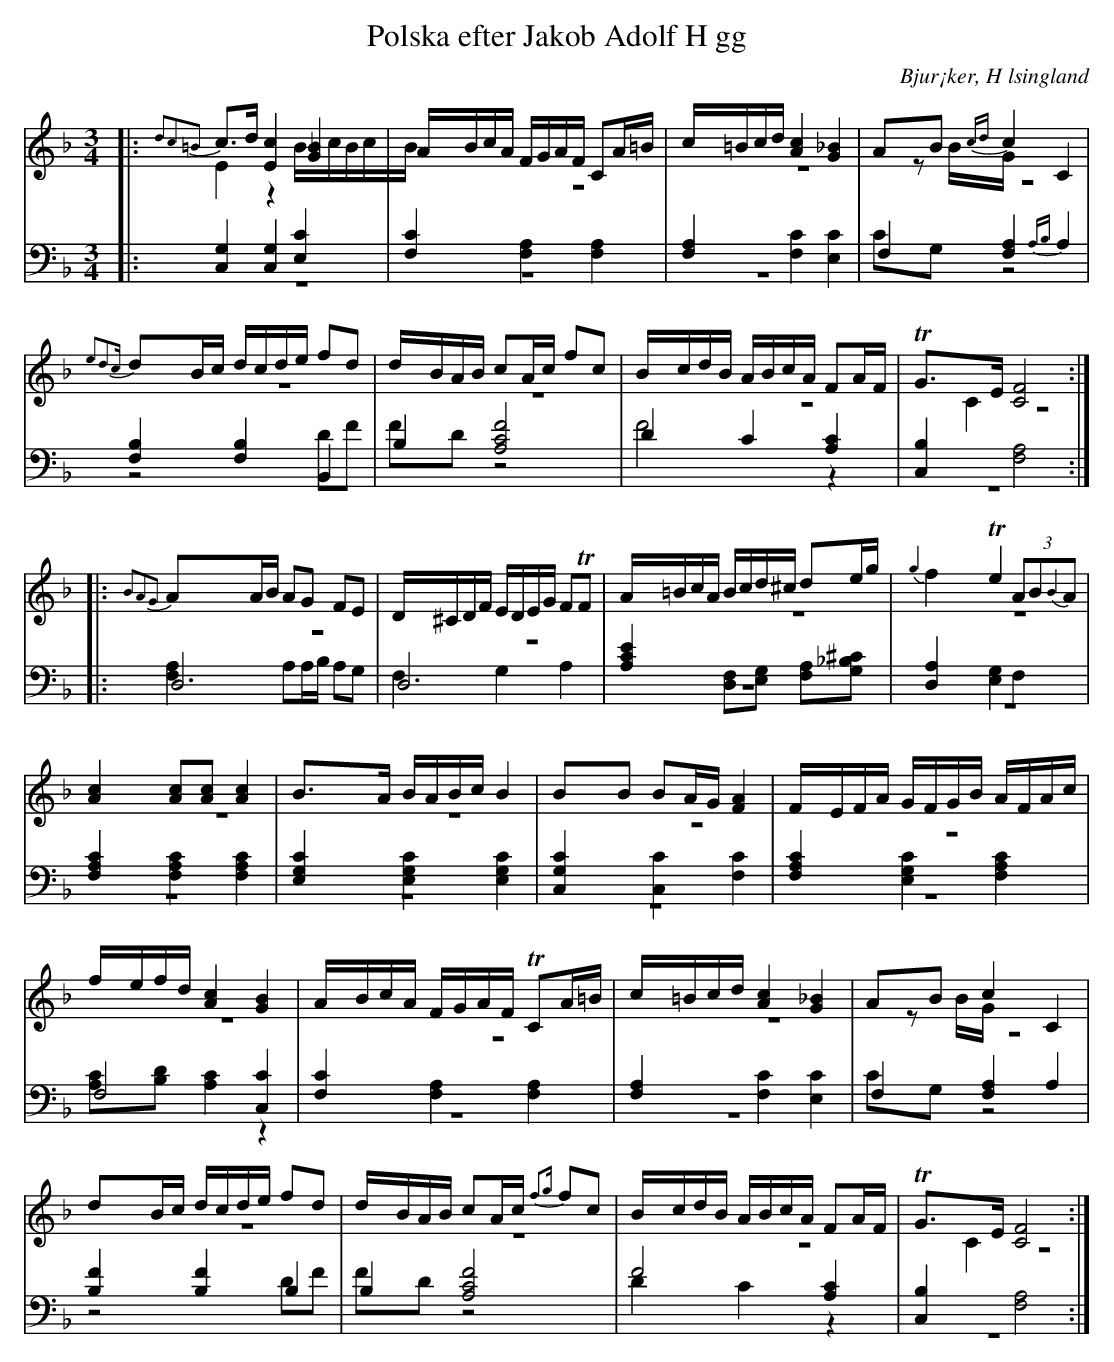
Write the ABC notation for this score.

X:1
T: Polska efter Jakob Adolf H gg
O: Bjur¡ker, H lsingland
M: 3/4
L: 1/16
K: F
V:1
V:2 merge
V:3
V:4 merge
V:1
|: {d2c2=B2}c2>d2 [E4c4] [G4_B4]|ABcA FGAF C2A=B|c=Bcd [A4c4] [G4_B4]|A2B2 {cd}c4 C4 |
{e2d2c}d2Bc dcde f2d2|dBAB c2Ac f2c2|BcdB ABcA F2AF|TG2>E2 [C8F8]:|
|:{B2A2G2}A2AB A2G2 F2E2|D^CDF EDEG F2TF2|A=BcA Bcd^c d2eg|{g2}f4 Te4 (3A2B2{B2}A2 |
[A4c4] [A2c2][A2c2] [A4c4]|B2>A2 BABc B4|B2B2 B2AG [F4A4]|FEFA GFGB AFAc|
fefd [A4c4] [G4B4]|ABcA FGAF TC2A=B|c=Bcd [A4c4] [G4_B4]|A2B2 c4 C4 |
d2Bc dcde f2d2|dBAB c2Ac {f2g}f2c2|BcdB ABcA F2AF|TG2>E2 [C8F8]:|
V:2
|:E4 z4 B4/5c4/5B4/5c4/5B4/5|z12|z12|z2BG z8 |
z12|z12|z12|C4 z8:|
|:z12|z12|z12|z12 |
z12|z12|z12|z12|
z12|z12|z12|z2BG z8 |
z12|z12|z12|C4 z8:|
V:3 clef=bass
|: [C,4G,4] [C,4G,4] [E,4C4]|[F,4C4] [F,4A,4] [F,4A,4]|[F,4A,4] [F,4C4] [E,4C4]| F,4 [F,4A,4] {A,B,}A,4|
[B,4F,4] [B,4F,4] B,,4|B,4 [A,8C8F8]|D4 C4 [A,4C4]|[C,4B,4] [F,8A,8]:|
|:D,12|D,12|[A,4C4E4] [D,2F,2][E,2G,2] [F,2A,2][^C2G,2_B,2]|
[D,4A,4] [E,4G,4] F,4|[F,4A,4C4] [F,4A,4C4] [F,4A,4C4]|[E,4G,4C4] [E,4G,4C4] [E,4G,4C4]|[C,4G,4C4] [C,4C4] [F,4C4]|
[F,4A,4C4] [E,4G,4C4] [F,4A,4C4]|F,8 [C,4C4]|[F,4C4] [F,4A,4] [F,4A,4]|[F,4A,4] [F,4C4] [E,4C4]|
F,4 [F,4A,4] A,4|[B,4F4] [B,4F4] B,4|B,4 [A,8C8F8]|F8  [A,4C4]|[C,4B,4] [F,8A,8]:|
V:4 clef=bass
|:z12|z12|z12|C2G,2 z8 |
z8 D2F2|F2D2 z8|F8 z4|z12:|
|:[F,4A,4] A,2A,B, A,2G,2|F,4 G,4 A,4|z12|z12 |
z12|z12|z12|z12|
[A,2C2][B,2D2] [A,4C4] z4|z12|z12|C2G,2 z8 |
z8 D2F2|F2D2 z8|D4 C4 z4|z12:|
